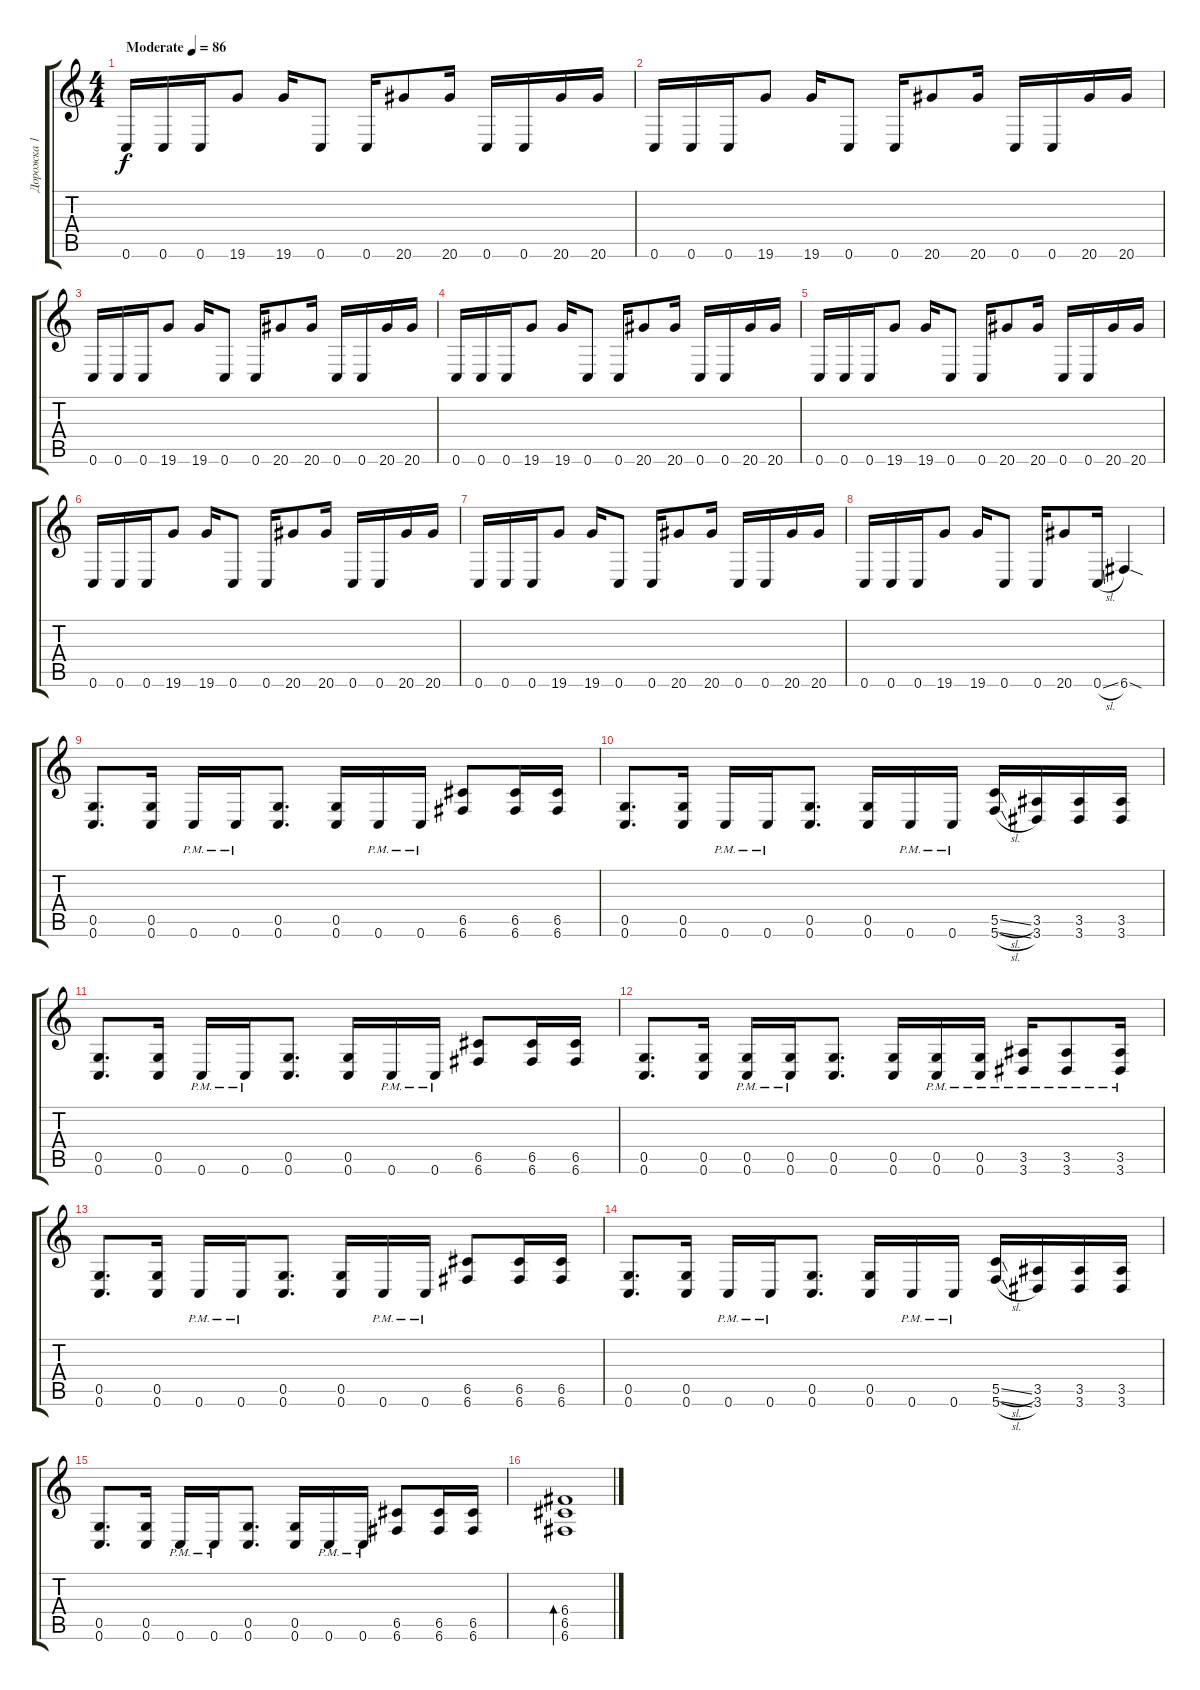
\track ("Дорожка 1" "Дорожка 1") {instrument distortionguitar}
\staff {score tabs}
\tuning (D4 A3 F3 C3 G2 C2) {hide}
\ts (4 4)
\tempo (86 "Moderate")
\clef g2
\ks c
0.6.16{dy f instrument distortionguitar} 0.6.16 0.6.16 19.6.8 19.6.16 0.6.8 0.6.16 20.6.8 20.6.16 0.6.16 0.6.16 20.6.16 20.6.16 |
0.6.16 0.6.16 0.6.16 19.6.8 19.6.16 0.6.8 0.6.16 20.6.8 20.6.16 0.6.16 0.6.16 20.6.16 20.6.16 |
0.6.16 0.6.16 0.6.16 19.6.8 19.6.16 0.6.8 0.6.16 20.6.8 20.6.16 0.6.16 0.6.16 20.6.16 20.6.16 |
0.6.16 0.6.16 0.6.16 19.6.8 19.6.16 0.6.8 0.6.16 20.6.8 20.6.16 0.6.16 0.6.16 20.6.16 20.6.16 |
0.6.16 0.6.16 0.6.16 19.6.8 19.6.16 0.6.8 0.6.16 20.6.8 20.6.16 0.6.16 0.6.16 20.6.16 20.6.16 |
0.6.16 0.6.16 0.6.16 19.6.8 19.6.16 0.6.8 0.6.16 20.6.8 20.6.16 0.6.16 0.6.16 20.6.16 20.6.16 |
0.6.16 0.6.16 0.6.16 19.6.8 19.6.16 0.6.8 0.6.16 20.6.8 20.6.16 0.6.16 0.6.16 20.6.16 20.6.16 |
0.6.16 0.6.16 0.6.16 19.6.8 19.6.16 0.6.8 0.6.16 20.6.8 0.6{sl}.16 6.6{sod}.4 |
(0.5 0.6).8{d} (0.5 0.6).16 0.6{pm}.16 0.6{pm}.16 (0.5 0.6).8{d} (0.5 0.6).16 0.6{pm}.16 0.6{pm}.16 (6.5 6.6).8 (6.5 6.6).16 (6.5 6.6).16 |
(0.5 0.6).8{d} (0.5 0.6).16 0.6{pm}.16 0.6{pm}.16 (0.5 0.6).8{d} (0.5 0.6).16 0.6{pm}.16 0.6{pm}.16 (5.5{sl} 5.6{sl}).16 (3.5 3.6).16 (3.5 3.6).16 (3.5 3.6).16 |
(0.5 0.6).8{d} (0.5 0.6).16 0.6{pm}.16 0.6{pm}.16 (0.5 0.6).8{d} (0.5 0.6).16 0.6{pm}.16 0.6{pm}.16 (6.5 6.6).8 (6.5 6.6).16 (6.5 6.6).16 |
(0.5 0.6).8{d} (0.5 0.6).16 (0.5{pm} 0.6{pm}).16 (0.5{pm} 0.6{pm}).16 (0.5 0.6).8{d} (0.5 0.6).16 (0.5{pm} 0.6{pm}).16 (0.5{pm} 0.6{pm}).16 (3.5{pm} 3.6{pm}).16 (3.5{pm} 3.6{pm}).8 (3.5{pm} 3.6{pm}).16 |
(0.5 0.6).8{d} (0.5 0.6).16 0.6{pm}.16 0.6{pm}.16 (0.5 0.6).8{d} (0.5 0.6).16 0.6{pm}.16 0.6{pm}.16 (6.5 6.6).8 (6.5 6.6).16 (6.5 6.6).16 |
(0.5 0.6).8{d} (0.5 0.6).16 0.6{pm}.16 0.6{pm}.16 (0.5 0.6).8{d} (0.5 0.6).16 0.6{pm}.16 0.6{pm}.16 (5.5{sl} 5.6{sl}).16 (3.5 3.6).16 (3.5 3.6).16 (3.5 3.6).16 |
(0.5 0.6).8{d} (0.5 0.6).16 0.6{pm}.16 0.6{pm}.16 (0.5 0.6).8{d} (0.5 0.6).16 0.6{pm}.16 0.6{pm}.16 (6.5 6.6).8 (6.5 6.6).16 (6.5 6.6).16 |
(6.4 6.5 6.6).1{bd 240}
